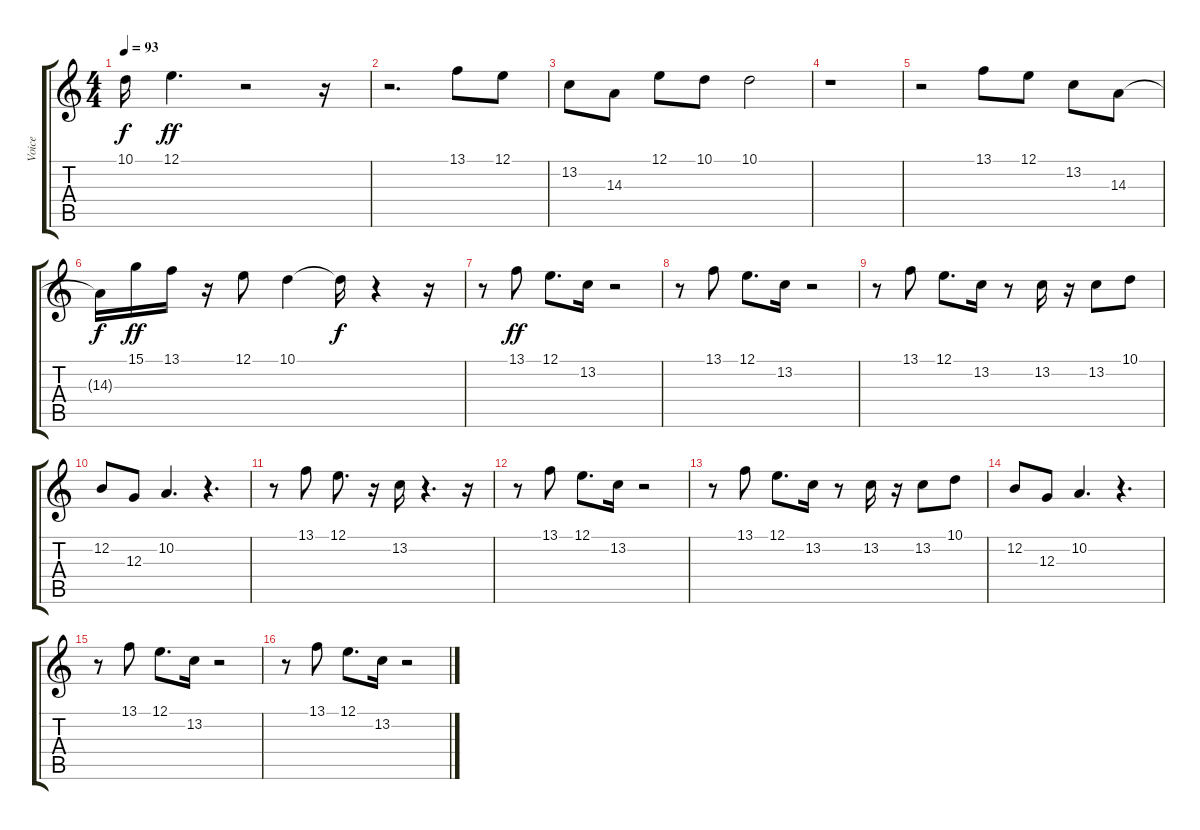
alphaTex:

\track ("Voice" "Voice") {instrument trumpet}
\staff {score tabs}
\tuning (E4 B3 G3 D3 A2 E2) {hide}
\ts (4 4)
\tempo 93
\clef g2
\ks c
10.1{t}.16{dy f} 12.1.4{d dy ff} r.2 r.16 |
r.2{d} 13.1.8 12.1.8 |
13.2.8 14.3.8 12.1.8 10.1.8 10.1.2 |
r.1 |
r.2 13.1.8 12.1.8 13.2.8 14.3.8 |
14.3{t}.16{dy f} 15.1.16{dy ff} 13.1.16 r.16 12.1.8 10.1.4 10.1{t}.16{dy f} r.4 r.16 |
r.8 13.1.8{dy ff} 12.1.8{d} 13.2.16 r.2 |
r.8 13.1.8 12.1.8{d} 13.2.16 r.2 |
r.8 13.1.8 12.1.8{d} 13.2.16 r.8 13.2.16 r.16 13.2.8 10.1.8 |
12.2.8 12.3.8 10.2.4{d} r.4{d} |
r.8 13.1.8 12.1.8{d} r.16 13.2.16 r.4{d} r.16 |
r.8 13.1.8 12.1.8{d} 13.2.16 r.2 |
r.8 13.1.8 12.1.8{d} 13.2.16 r.8 13.2.16 r.16 13.2.8 10.1.8 |
12.2.8 12.3.8 10.2.4{d} r.4{d} |
r.8 13.1.8 12.1.8{d} 13.2.16 r.2 |
r.8 13.1.8 12.1.8{d} 13.2.16 r.2
